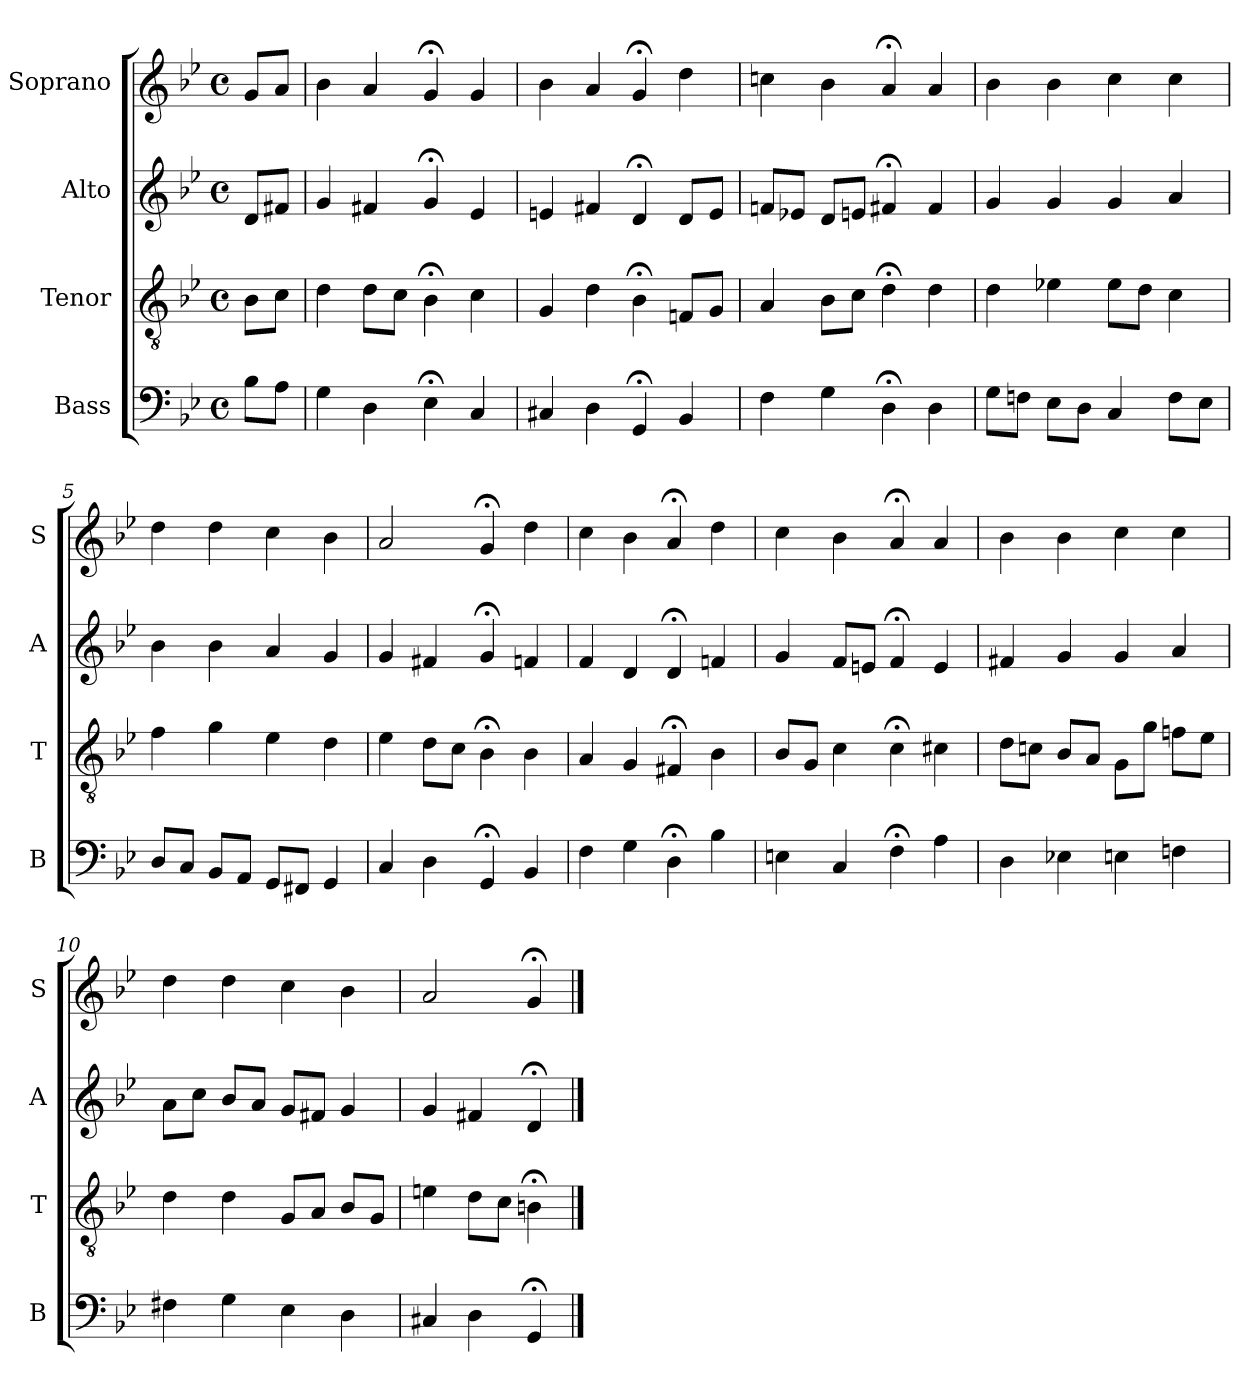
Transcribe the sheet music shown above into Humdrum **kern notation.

**kern	**kern	**kern	**kern
*part4	*part3	*part2	*part1
*staff4	*staff3	*staff2	*staff1
*I"Bass	*I"Tenor	*I"Alto	*I"Soprano
*I'B	*I'T	*I'A	*I'S
*clefF4	*clefGv2	*clefG2	*clefG2
*k[b-e-]	*k[b-e-]	*k[b-e-]	*k[b-e-]
*g:	*g:	*g:	*g:
*M4/4	*M4/4	*M4/4	*M4/4
*met(c)	*met(c)	*met(c)	*met(c)
*MM100	*MM100	*MM100	*MM100
=	=	=	=
8B-L	8B-L	8dL	8gL
8AJ	8cJ	8f#XJ	8aJ
=1	=1	=1	=1
4G	4d	4g	4b-
4D	8dL	4f#X	4a
.	8cJ	.	.
4E-;<	4B-;<	4g;<	4g;<
4C	4c	4e-	4g
=2	=2	=2	=2
4C#X	4G	4en	4b-
4D	4d	4f#X	4a
4GG;<	4B-;<	4d;<	4g;<
4BB-	8FnL	8dL	4dd
.	8GJ	8eJ	.
=3	=3	=3	=3
4F	4A	8fnL	4ccn
.	.	8e-XJ	.
4G	8B-L	8dL	4b-
.	8cJ	8enJ	.
4D;<	4d;<	4f#X;<	4a;<
4D	4d	4f#	4a
=4	=4	=4	=4
8GL	4d	4g	4b-
8FnJ	.	.	.
8E-L	4e-X	4g	4b-
8DJ	.	.	.
4C	8e-L	4g	4cc
.	8dJ	.	.
8FL	4c	4a	4cc
8E-J	.	.	.
=5	=5	=5	=5
8DL	4f	4b-	4dd
8CJ	.	.	.
8BB-L	4g	4b-	4dd
8AAJ	.	.	.
8GGL	4e-	4a	4cc
8FF#XJ	.	.	.
4GG	4d	4g	4b-
=6	=6	=6	=6
4C	4e-	4g	2a
4D	8dL	4f#X	.
.	8cJ	.	.
4GG;<	4B-;<	4g;<	4g;<
4BB-	4B-	4fn	4dd
=7	=7	=7	=7
4F	4A	4f	4cc
4G	4G	4d	4b-
4D;<	4F#X;<	4d;<	4a;<
4B-	4B-	4fn	4dd
=8	=8	=8	=8
4En	8B-L	4g	4cc
.	8GJ	.	.
4C	4c	8fL	4b-
.	.	8enJ	.
4F;<	4c;<	4f;<	4a;<
4A	4c#X	4e	4a
=9	=9	=9	=9
4D	8dL	4f#X	4b-
.	8cnJ	.	.
4E-X	8B-L	4g	4b-
.	8AJ	.	.
4En	8GL	4g	4cc
.	8gJ	.	.
4Fn	8fnL	4a	4cc
.	8e-J	.	.
=10	=10	=10	=10
4F#X	4d	8aL	4dd
.	.	8ccJ	.
4G	4d	8b-L	4dd
.	.	8aJ	.
4E-	8GL	8gL	4cc
.	8AJ	8f#XJ	.
4D	8B-L	4g	4b-
.	8GJ	.	.
=11	=11	=11	=11
4C#X	4en	4g	2a
4D	8dL	4f#X	.
.	8cJ	.	.
4GG;<	4Bn;<	4d;<	4g;<
==	==	==	==
*-	*-	*-	*-
